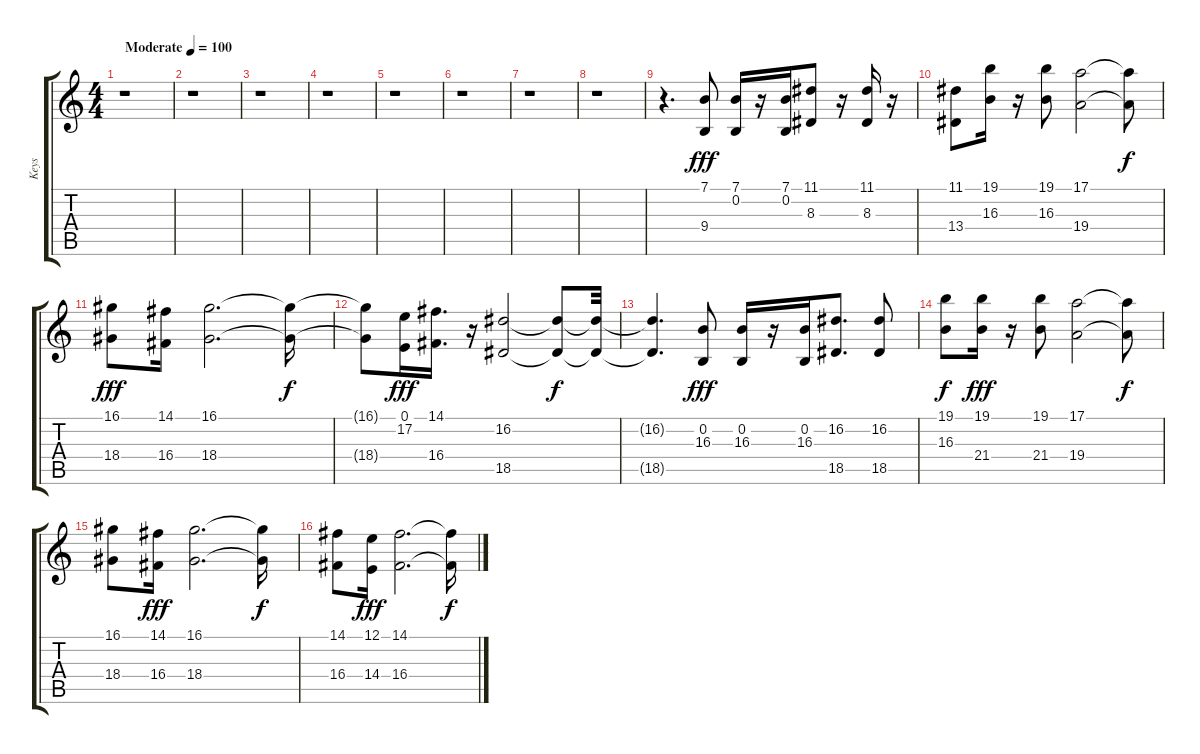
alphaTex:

\track ("Keys" "Keys") {instrument synthbrass1}
\staff {score tabs}
\tuning (E4 B3 G3 D3 A2 E2) {hide}
\ts (4 4)
\tempo (100 "Moderate")
\clef g2
\ks c
r.1{dy fff instrument synthbrass1} |
r.1 |
r.1 |
r.1 |
r.1 |
r.1 |
r.1 |
r.1 |
r.4{d} (7.1 9.4).8 (7.1 0.2).16 r.16 (7.1 0.2).16 (11.1 8.3).8 r.16 (11.1 8.3).16 r.16 |
(11.1 13.4).8 (19.1 16.3).16 r.16 (19.1 16.3).8 (17.1 19.4).2 (17.1{t} 19.4{t}).8{dy f} |
(16.1 18.4).8{dy fff} (14.1 16.4).16 (16.1 18.4).2{d} (16.1{t} 18.4{t}).16{dy f} |
(16.1{t} 18.4{t}).8 (0.1 17.2).16{dy fff} (14.1 16.4).16{d} r.16 (16.2 18.5).2 (16.2{t} 18.5{t}).8{dy f} (16.2{t} 18.5{t}).32 |
(16.2{t} 18.5{t}).4{d} (0.2 16.3).8{dy fff} (0.2 16.3).16 r.16 (0.2 16.3).16 (16.2 18.5).8{d} (16.2 18.5).8 |
(19.1 16.3).8{dy f} (19.1 21.4).16{dy fff} r.16 (19.1 21.4).8 (17.1 19.4).2 (17.1{t} 19.4{t}).8{dy f} |
(16.1 18.4).8 (14.1 16.4).16{dy fff} (16.1 18.4).2{d} (16.1{t} 18.4{t}).16{dy f} |
(14.1 16.4).8 (12.1 14.4).16{dy fff} (14.1 16.4).2{d} (14.1{t} 16.4{t}).16{dy f}
